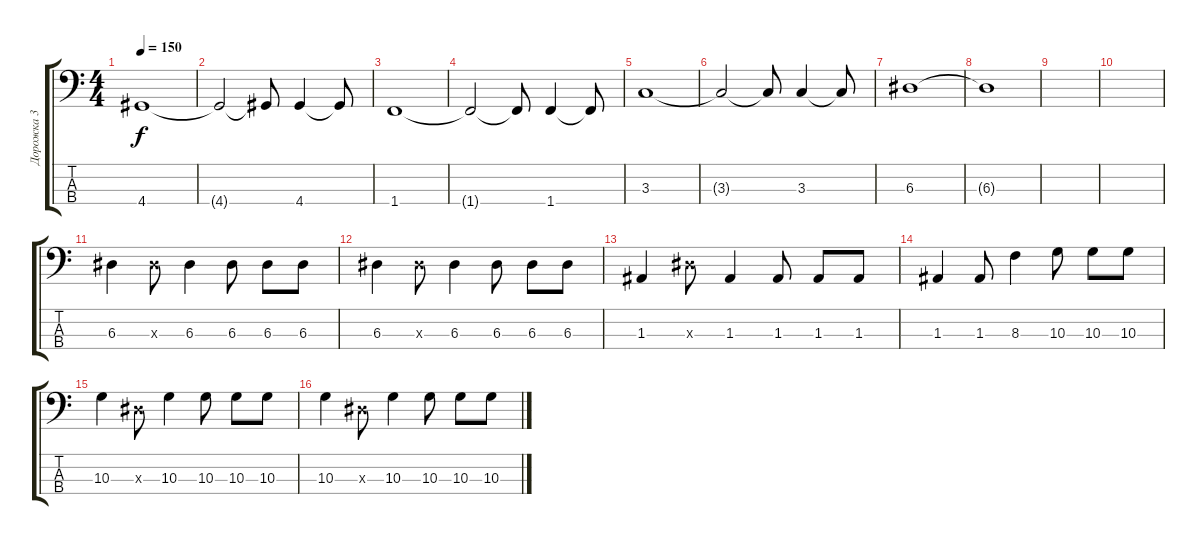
\track ("Дорожка 3" "Дорожка 3") {instrument electricbassfinger}
\staff {score tabs}
\tuning (G2 D2 A1 E1) {hide}
\ts (4 4)
\tempo 150
\clef f4
\ks c
4.4.1{dy f} |
4.4{t}.2 4.4{t}.8 4.4.4 4.4{t}.8 |
1.4.1 |
1.4{t}.2 1.4{t}.8 1.4.4 1.4{t}.8 |
3.3.1 |
3.3{t}.2 3.3{t}.8 3.3.4 3.3{t}.8 |
6.3.1 |
6.3{t}.1 |
|
|
6.3.4 6.3{x}.8 6.3.4 6.3.8 6.3.8 6.3.8 |
6.3.4 6.3{x}.8 6.3.4 6.3.8 6.3.8 6.3.8 |
1.3.4 6.3{x}.8 1.3.4 1.3.8 1.3.8 1.3.8 |
1.3.4 1.3.8 8.3.4 10.3.8 10.3.8 10.3.8 |
10.3.4 6.3{x}.8 10.3.4 10.3.8 10.3.8 10.3.8 |
10.3.4 6.3{x}.8 10.3.4 10.3.8 10.3.8 10.3.8
